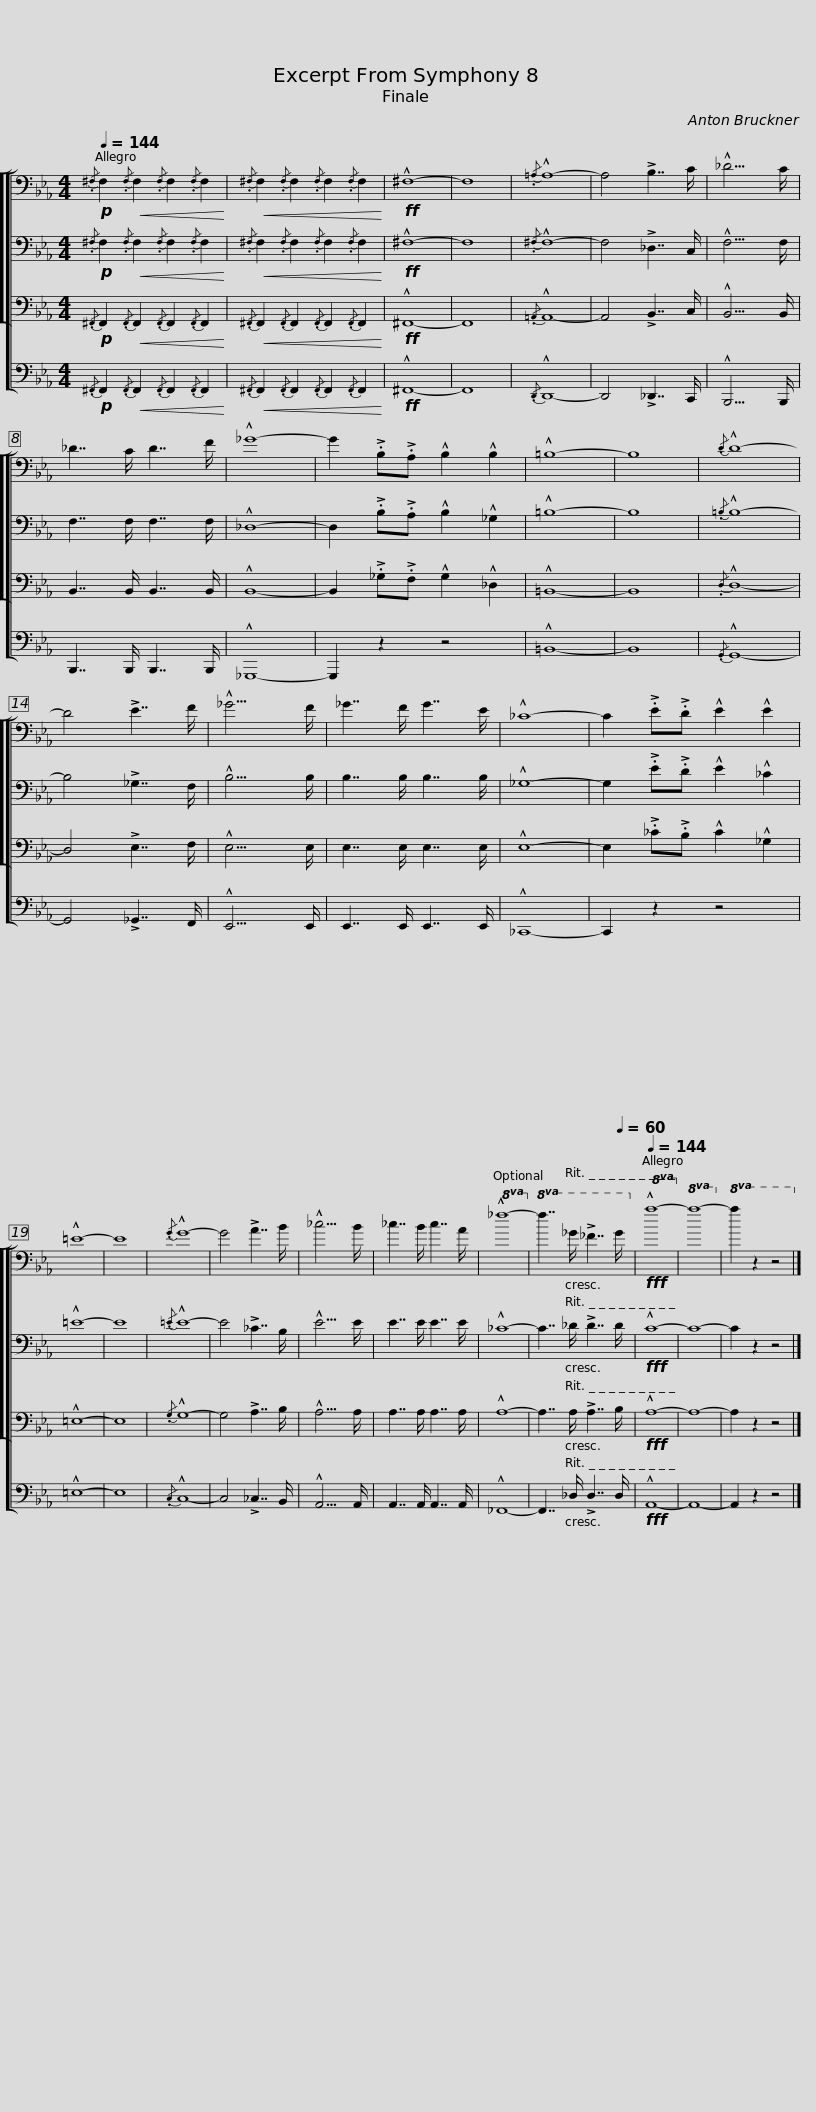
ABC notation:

X:1
%%score [ [ 1 2 3 ] 4 ]
L:1/8
Q:1/4=144
M:4/4
I:linebreak $
K:Eb
V:1 bass
V:2 bass
V:3 bass
V:4 bass
V:1
!p!{/.^F,} F,2!<(!{/.F,} F,2{/.F,} F,2{/.F,} F,2!<)! |!<(!{/.^F,} F,2{/.F,} F,2{/.F,} F,2{/.F,} F,2!<)! |!ff! !^!^F,8- |$ F,8 |{/.=A,} !^!A,8- | %5
 A,4 !>!B,7/2 C/ | !^!_D15/2 C/ | _D7/2 C/ D7/2 F/ |$ !^!_G8- | G2 !>!.B,!>!.A, !^!B,2 !^!B,2 | %10
 !^!=B,8- | B,8 |${/.D} !^!D8- | D4 !>!E7/2 F/ | !^!_G15/2 F/ | %15
 _G7/2 F/ G7/2 E/ |$ !^!_C8- | C2 !>!.E!>!.D !^!E2 !^!E2 | !^!=E8- | E8 |$ %20
{/.G} !^!G8- | G4 !>!A7/2 B/ | !^!_c15/2 B/ | _c7/2 B/ c7/2 A/ |$!8va(! !^!_f8-!8va)! | %25
!8va(! f7/2[Q:1/4=80] _g/[Q:1/4=100] !>!_f7/2[Q:1/4=60] g/!8va)! |[Q:1/4=144]!fff!!8va(! !^!a8-!8va)! |!8va(! a8-!8va)! |$!8va(! a2 z2 z4!8va)! |] %29
V:2
!p!{/.^F,} F,2!<(!{/.F,} F,2{/.F,} F,2{/.F,} F,2!<)! |!<(!{/.^F,} F,2{/.F,} F,2{/.F,} F,2{/.F,} F,2!<)! |!ff! !^!^F,8- |$ F,8 |{/.^F,} !^!F,8- | %5
 F,4 !>!_D,7/2 C,/ | !^!F,15/2 F,/ | F,7/2 F,/ F,7/2 F,/ |$ !^!_D,8- | D,2 !>!.B,!>!.A, !^!B,2 !^!_G,2 | %10
 !^!=B,8- | B,8 |${/.=B,} !^!B,8- | B,4 !>!_G,7/2 F,/ | !^!B,15/2 B,/ | %15
 B,7/2 B,/ B,7/2 B,/ |$ !^!_G,8- | G,2 !>!.E!>!.D !^!E2 !^!_C2 | !^!=E8- | E8 |$ %20
{/.=E} !^!E8- | E4 !>!_C7/2 B,/ | !^!E15/2 E/ | E7/2 E/ E7/2 E/ |$ !^!_C8- | %25
 C7/2 _D/ !>!D7/2 D/ |!fff! !^!C8- | C8- |$ C2 z2 z4 |] %29
V:3
!p!{/.^F,,} F,,2!<(!{/.F,,} F,,2{/.F,,} F,,2{/.F,,} F,,2!<)! |!<(!{/.^F,,} F,,2{/.F,,} F,,2{/.F,,} F,,2{/.F,,} F,,2!<)! |!ff! !^!^F,,8- |$ F,,8 |{/.=A,,} !^!A,,8- | %5
 A,,4 !>!B,,7/2 C,/ | !^!B,,15/2 B,,/ | B,,7/2 B,,/ B,,7/2 B,,/ |$ !^!B,,8- | B,,2 !>!._G,!>!.F, !^!G,2 !^!_D,2 | %10
 !^!=B,,8- | B,,8 |${/.D,} !^!D,8- | D,4 !>!E,7/2 F,/ | !^!E,15/2 E,/ | %15
 E,7/2 E,/ E,7/2 E,/ |$ !^!E,8- | E,2 !>!._C!>!.B, !^!C2 !^!_G,2 | !^!=E,8- | E,8 |$ %20
{/.G,} !^!G,8- | G,4 !>!A,7/2 B,/ | !^!A,15/2 A,/ | A,7/2 A,/ A,7/2 A,/ |$ !^!A,8- | %25
 A,7/2 A,/ !>!A,7/2 B,/ |!fff! !^!A,8- | A,8- |$ A,2 z2 z4 |] %29
V:4
!p!{/.^F,,} F,,2!<(!{/.F,,} F,,2{/.F,,} F,,2{/.F,,} F,,2!<)! |!<(!{/.^F,,} F,,2{/.F,,} F,,2{/.F,,} F,,2{/.F,,} F,,2!<)! |!ff! !^!^F,,8- |$ F,,8 |{/.D,,} !^!D,,8- | %5
 D,,4 !>!_D,,7/2 C,,/ | !^!B,,,15/2 B,,,/ | B,,,7/2 B,,,/ B,,,7/2 B,,,/ |$ !^!_G,,,8- | G,,,2 z2 z4 | %10
 !^!=B,,8- | B,,8 |${/.G,,} !^!G,,8- | G,,4 !>!_G,,7/2 F,,/ | !^!E,,15/2 E,,/ | %15
 E,,7/2 E,,/ E,,7/2 E,,/ |$ !^!_C,,8- | C,,2 z2 z4 | !^!=E,8- | E,8 |$ %20
{/.C,} !^!C,8- | C,4 !>!_C,7/2 B,,/ | !^!A,,15/2 A,,/ | A,,7/2 A,,/ A,,7/2 A,,/ |$ !^!_F,,8- | %25
 F,,7/2 _D,/ !>!D,7/2 D,/ |!fff! !^!A,,8- | A,,8- |$ A,,2 z2 z4 |] %29
